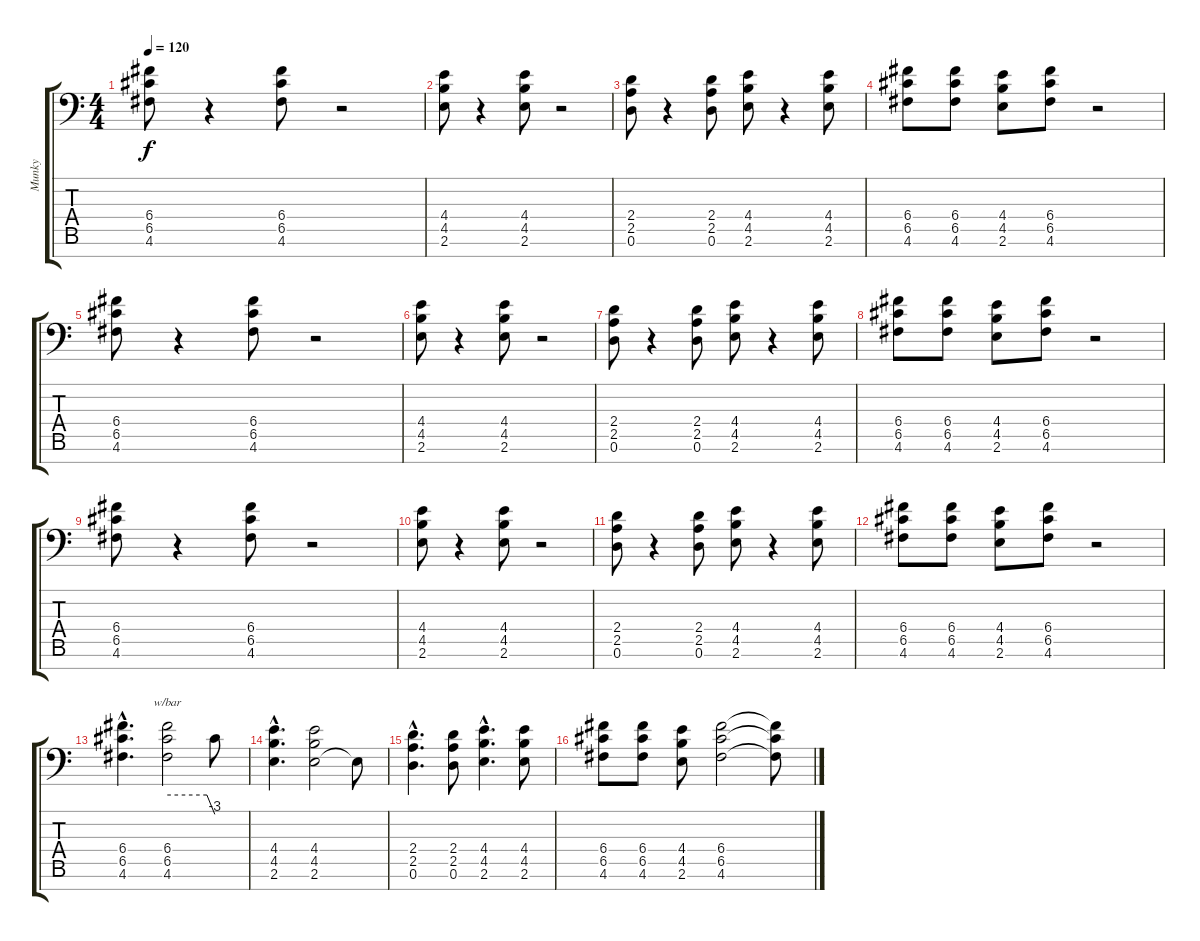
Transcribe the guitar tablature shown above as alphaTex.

\track ("Munky" "Munky") {instrument overdrivenguitar}
\staff {score tabs}
\tuning (D4 A3 F3 C3 G2 D2 A1) {hide}
\ts (4 4)
\tempo 120
\clef f4
\ks c
(6.4 6.5 4.6).8{dy f} r.4 (6.4 6.5 4.6).8 r.2 |
(4.4 4.5 2.6).8 r.4 (4.4 4.5 2.6).8 r.2 |
(2.4 2.5 0.6).8 r.4 (2.4 2.5 0.6).8 (4.4 4.5 2.6).8 r.4 (4.4 4.5 2.6).8 |
(6.4 6.5 4.6).8 (6.4 6.5 4.6).8 (4.4 4.5 2.6).8 (6.4 6.5 4.6).8 r.2 |
(6.4 6.5 4.6).8 r.4 (6.4 6.5 4.6).8 r.2 |
(4.4 4.5 2.6).8 r.4 (4.4 4.5 2.6).8 r.2 |
(2.4 2.5 0.6).8 r.4 (2.4 2.5 0.6).8 (4.4 4.5 2.6).8 r.4 (4.4 4.5 2.6).8 |
(6.4 6.5 4.6).8 (6.4 6.5 4.6).8 (4.4 4.5 2.6).8 (6.4 6.5 4.6).8 r.2 |
(6.4 6.5 4.6).8 r.4 (6.4 6.5 4.6).8 r.2 |
(4.4 4.5 2.6).8 r.4 (4.4 4.5 2.6).8 r.2 |
(2.4 2.5 0.6).8 r.4 (2.4 2.5 0.6).8 (4.4 4.5 2.6).8 r.4 (4.4 4.5 2.6).8 |
(6.4 6.5 4.6).8 (6.4 6.5 4.6).8 (4.4 4.5 2.6).8 (6.4 6.5 4.6).8 r.2 |
(6.4{hac} 6.5{hac} 4.6{hac}).4{d} (6.4 6.5 4.6).2{tbe (custom default 0 0 50 0 60 -12)} 6.5{t}.8 |
(4.4{hac} 4.5{hac} 2.6{hac}).4{d} (4.4 4.5 2.6).2 2.6{t}.8 |
(2.4{hac} 2.5{hac} 0.6{hac}).4{d} (2.4 2.5 0.6).8 (4.4{hac} 4.5{hac} 2.6{hac}).4{d} (4.4 4.5 2.6).8 |
(6.4 6.5 4.6).8 (6.4 6.5 4.6).8 (4.4 4.5 2.6).8 (6.4 6.5 4.6).2 (6.4{t} 6.5{t} 4.6{t}).8
